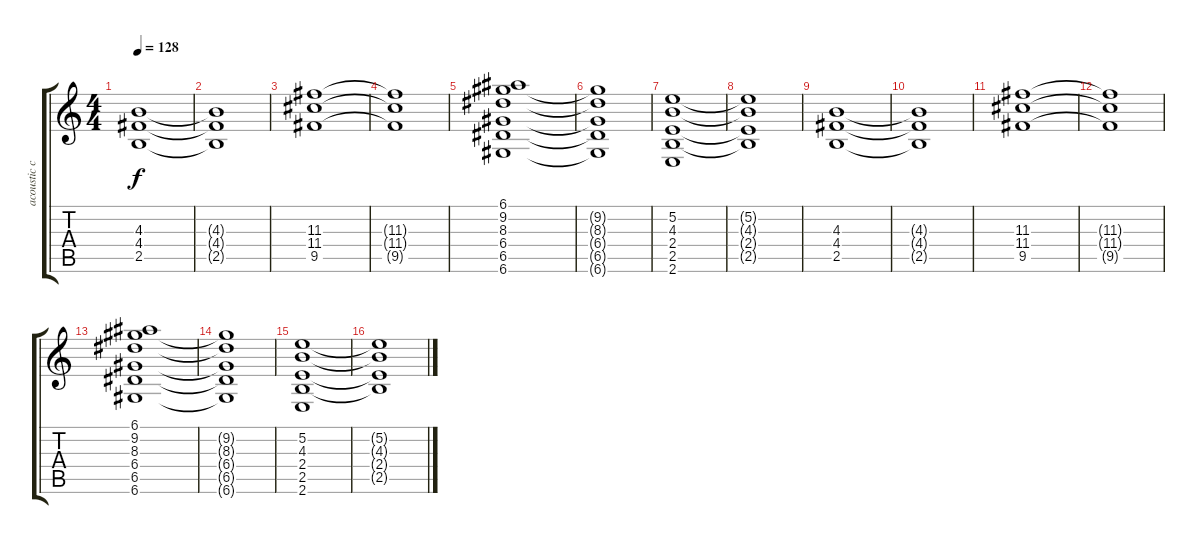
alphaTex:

\track ("acoustic chords" "acoustic c") {instrument acousticguitarsteel}
\staff {score tabs}
\tuning (E4 B3 G3 D3 A2 D2) {hide}
\ts (4 4)
\tempo 128
\clef g2
\ks c
(4.3 4.4 2.5).1{dy f} |
(4.3{t} 4.4{t} 2.5{t}).1 |
(11.3 11.4 9.5).1 |
(11.3{t} 11.4{t} 9.5{t}).1 |
(6.1 9.2 8.3 6.4 6.5 6.6).1 |
(9.2{t} 8.3{t} 6.4{t} 6.5{t} 6.6{t}).1 |
(5.2 4.3 2.4 2.5 2.6).1 |
(5.2{t} 4.3{t} 2.4{t} 2.5{t}).1 |
(4.3 4.4 2.5).1 |
(4.3{t} 4.4{t} 2.5{t}).1 |
(11.3 11.4 9.5).1 |
(11.3{t} 11.4{t} 9.5{t}).1 |
(6.1 9.2 8.3 6.4 6.5 6.6).1 |
(9.2{t} 8.3{t} 6.4{t} 6.5{t} 6.6{t}).1 |
(5.2 4.3 2.4 2.5 2.6).1 |
(5.2{t} 4.3{t} 2.4{t} 2.5{t}).1
